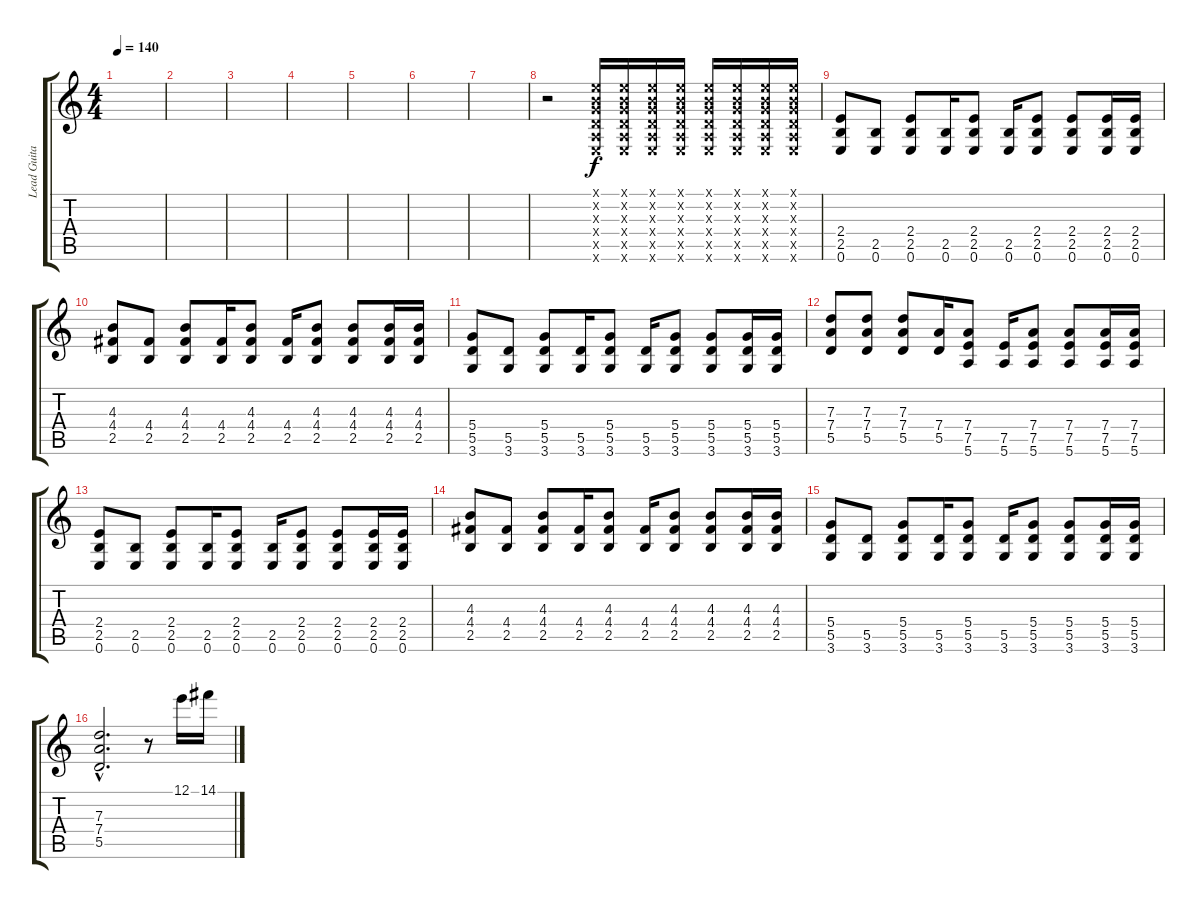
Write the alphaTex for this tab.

\track ("Lead Guitar" "Lead Guita") {instrument overdrivenguitar}
\staff {score tabs}
\tuning (E4 B3 G3 D3 A2 E2) {hide}
\ts (4 4)
\tempo 140
\clef g2
\ks c
|
|
|
|
|
|
|
r.2 (0.1{x} 0.2{x} 0.3{x} 0.4{x} 0.5{x} 0.6{x}).16{volume 16} (0.1{x} 0.2{x} 0.3{x} 0.4{x} 0.5{x} 0.6{x}).16 (0.1{x} 0.2{x} 0.3{x} 0.4{x} 0.5{x} 0.6{x}).16 (0.1{x} 0.2{x} 0.3{x} 0.4{x} 0.5{x} 0.6{x}).16 (0.1{x} 0.2{x} 0.3{x} 0.4{x} 0.5{x} 0.6{x}).16 (0.1{x} 0.2{x} 0.3{x} 0.4{x} 0.5{x} 0.6{x}).16 (0.1{x} 0.2{x} 0.3{x} 0.4{x} 0.5{x} 0.6{x}).16 (0.1{x} 0.2{x} 0.3{x} 0.4{x} 0.5{x} 0.6{x}).16 |
(2.4 2.5 0.6).8 (2.5 0.6).8 (2.4 2.5 0.6).8 (2.5 0.6).16 (2.4 2.5 0.6).8 (2.5 0.6).16 (2.4 2.5 0.6).8 (2.4 2.5 0.6).8 (2.4 2.5 0.6).16 (2.4 2.5 0.6).16 |
(4.3 4.4 2.5).8 (4.4 2.5).8 (4.3 4.4 2.5).8 (4.4 2.5).16 (4.3 4.4 2.5).8 (4.4 2.5).16 (4.3 4.4 2.5).8 (4.3 4.4 2.5).8 (4.3 4.4 2.5).16 (4.3 4.4 2.5).16 |
(5.4 5.5 3.6).8 (5.5 3.6).8 (5.4 5.5 3.6).8 (5.5 3.6).16 (5.4 5.5 3.6).8 (5.5 3.6).16 (5.4 5.5 3.6).8 (5.4 5.5 3.6).8 (5.4 5.5 3.6).16 (5.4 5.5 3.6).16 |
(7.3 7.4 5.5).8 (7.3 7.4 5.5).8 (7.3 7.4 5.5).8 (7.4 5.5).16 (7.4 7.5 5.6).8 (7.5 5.6).16 (7.4 7.5 5.6).8 (7.4 7.5 5.6).8 (7.4 7.5 5.6).16 (7.4 7.5 5.6).16 |
(2.4 2.5 0.6).8 (2.5 0.6).8 (2.4 2.5 0.6).8 (2.5 0.6).16 (2.4 2.5 0.6).8 (2.5 0.6).16 (2.4 2.5 0.6).8 (2.4 2.5 0.6).8 (2.4 2.5 0.6).16 (2.4 2.5 0.6).16 |
(4.3 4.4 2.5).8 (4.4 2.5).8 (4.3 4.4 2.5).8 (4.4 2.5).16 (4.3 4.4 2.5).8 (4.4 2.5).16 (4.3 4.4 2.5).8 (4.3 4.4 2.5).8 (4.3 4.4 2.5).16 (4.3 4.4 2.5).16 |
(5.4 5.5 3.6).8 (5.5 3.6).8 (5.4 5.5 3.6).8 (5.5 3.6).16 (5.4 5.5 3.6).8 (5.5 3.6).16 (5.4 5.5 3.6).8 (5.4 5.5 3.6).8 (5.4 5.5 3.6).16 (5.4 5.5 3.6).16 |
(7.3{hac} 7.4{hac} 5.5{hac}).2{d} r.8 12.1.16 14.1.16
